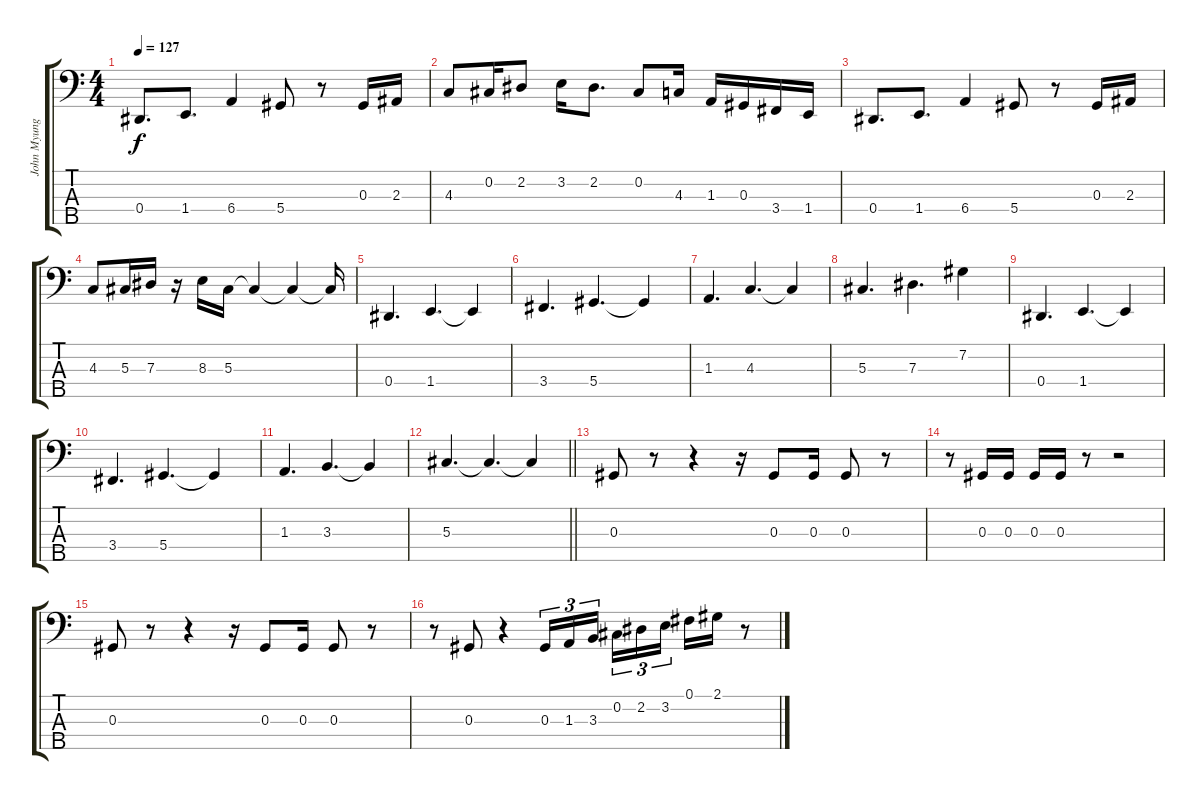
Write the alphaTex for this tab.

\track ("John Myung" "John Myung") {instrument electricbassfinger}
\staff {score tabs}
\tuning (Gb2 Db2 Ab1 Eb1 Bb0) {hide}
\ts (4 4)
\tempo 127
\clef f4
\ks c
0.4.8{d dy f} 1.4.8{d} 6.4.4 5.4.8 r.8 0.3.16 2.3.16 |
4.3.8 0.2.16 2.2.8 3.2.16 2.2.8{d} 0.2.8 4.3.16 1.3.16 0.3.16 3.4.16 1.4.16 |
0.4.8{d} 1.4.8{d} 6.4.4 5.4.8 r.8 0.3.16 2.3.16 |
4.3.8 5.3.16 7.3.16 r.16 8.3.16 5.3.16 5.3{t}.4 5.3{t}.4 5.3{t}.16 |
0.4.4{d} 1.4.4{d} 1.4{t}.4 |
3.4.4{d} 5.4.4{d} 5.4{t}.4 |
1.3.4{d} 4.3.4{d} 4.3{t}.4 |
5.3.4{d} 7.3.4{d} 7.2.4 |
0.4.4{d} 1.4.4{d} 1.4{t}.4 |
3.4.4{d} 5.4.4{d} 5.4{t}.4 |
1.3.4{d} 3.3.4{d} 3.3{t}.4 |
\barLineRight lightlight
5.3.4{d} 5.3{t}.4{d} 5.3{t}.4 |
0.3.8 r.8 r.4 r.16 0.3.8 0.3.16 0.3.8 r.8 |
r.8 0.3.16 0.3.16 0.3.16 0.3.16 r.8 r.2 |
0.3.8 r.8 r.4 r.16 0.3.8 0.3.16 0.3.8 r.8 |
r.8 0.3.8 r.4 0.3.16{tu (3 2)} 1.3.16{tu (3 2)} 3.3.16{tu (3 2) beam splitsecondary} 0.2.16{tu (3 2)} 2.2.16{tu (3 2)} 3.2.16{tu (3 2)} 0.1.16 2.1.16 r.8
